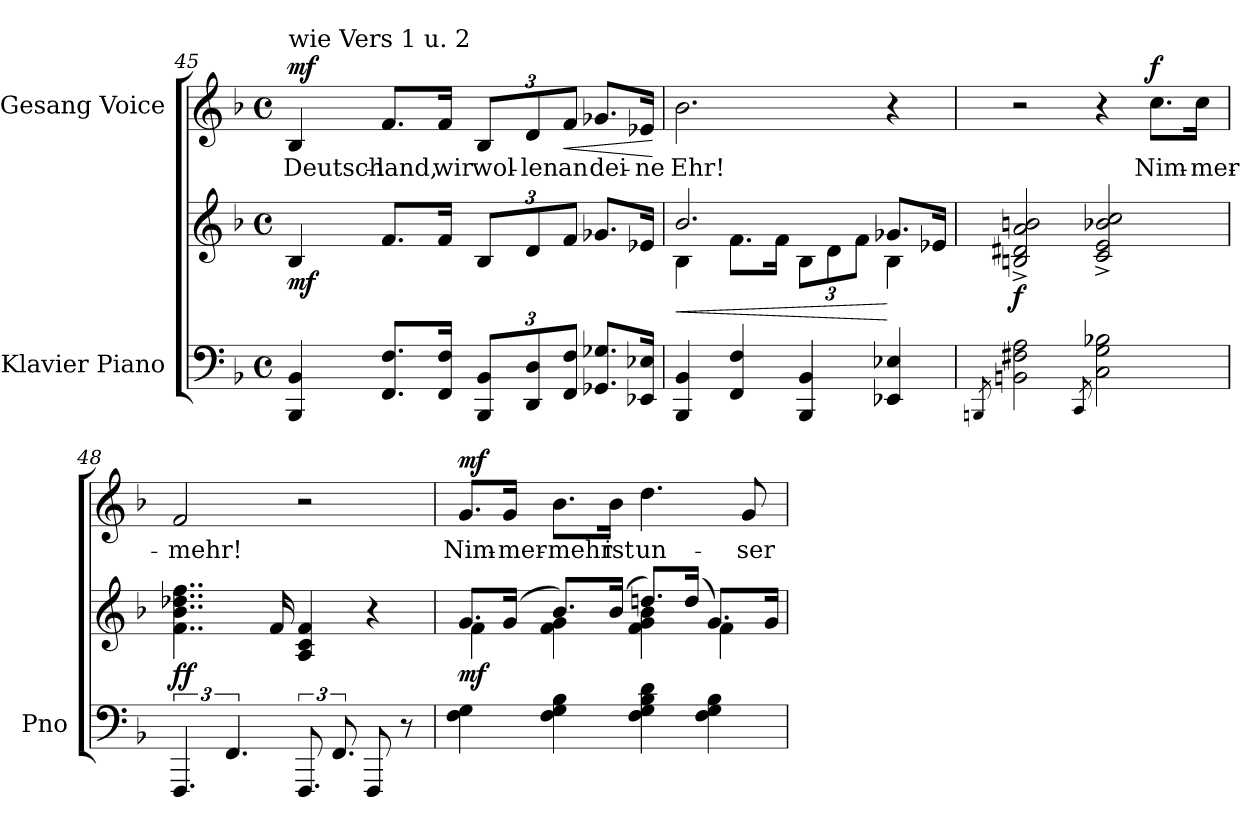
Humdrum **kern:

**kern	**kern	**dynam	**kern	**text	**dynam
*part2	*part2	*part2	*part1	*part1	*part1
*staff3	*staff2	*staff2/3	*staff1	*staff1	*staff1
*I"Klavier Piano	*	*	*I"Gesang Voice	*	*
*I'Pno	*	*	*	*	*
*clefF4	*clefG2	*	*clefG2	*	*
*k[b-]	*k[b-]	*	*k[b-]	*	*
*M4/4	*M4/4	*	*M4/4	*	*
*met(c)	*met(c)	*	*met(c)	*	*
=45	=45	=45	=45	=45	=45
!	!	!	!LO:TX:a:t=wie Vers 1 u. 2	!	!
!	!	!LO:DY:b	!	!	!LO:DY:a
4BBB-/ 4BB-/	4B-/	mf	4B-/	Deutsch-	mf
8.FF/ 8.F/L	8.f/L	.	8.f/L	-land,	.
16FF/ 16F/Jk	16f/Jk	.	16f/Jk	wir	.
12BBB-/ 12BB-/L	12B-/L	.	12B-/L	wol-	.
12DD/ 12D/	12d/	.	12d/	-len	.
!	!	!	!	!	!LO:HP:b
12FF/ 12F/J	12f/J	.	12f/J	an	<
8.GG-X/ 8.G-X/L	8.g-X/L	.	8.g-X/L	dei-	.
16EE-X/ 16E-X/Jk	16e-X/Jk	.	16e-X/Jk	-ne	.
.	.	.	.	.	[
=46	=46	=46	=46	=46	=46
!	!LO:TX:i:t=accel.	!	!	!	!
!	!	!LO:HP:b	!	!	!
*	*^	*	*	*	*
4BBB-/ 4BB-/	2.b-/	4B-\	<	2.b-\	Ehr!	.
4FF/ 4F/	.	8.f\L	.	.	.	.
.	.	16f\Jk	.	.	.	.
4BBB-/ 4BB-/	.	12B-\L	.	.	.	.
.	.	12d\	.	.	.	.
.	.	12f\J	.	.	.	.
4EE-X/ 4E-X/	8.g-X/L	4B-\	[	4r	.	.
.	16e-X/Jk	.	.	.	.	.
*	*v	*v	*	*	*	*
=47	=47	=47	=47	=47	=47
8qBBBn/	.	.	.	.	.
!	!	!LO:DY:b	!	!	!
2BBn\ 2F#X\ 2A\	2Bn/^> 2d#X/^> 2a/^> 2bn/^>	f	2r	.	.
8qCC/	.	.	.	.	.
2C\ 2G\ 2B-X\	2c/^> 2e/^> 2b-X/^> 2cc/^>	.	4r	.	.
!	!	!	!	!	!LO:DY:a
.	.	.	8.cc\L	Nim-	f
.	.	.	16cc\Jk	-mer-	.
=48	=48	=48	=48	=48	=48
!	!	!LO:DY:b	!	!	!
6.FFF/	4..f\ 4..b-\ 4..dd-X\ 4..ff\	ff	2f/	-mehr!	.
6.FF/	.	.	.	.	.
.	16f/	.	.	.	.
12.FFF/	4A/ 4c/ 4f/	.	2r	.	.
12.FF/	.	.	.	.	.
8FFF/	4r	.	.	.	.
8r	.	.	.	.	.
=49	=49	=49	=49	=49	=49
*	*^	*	*	*	*
!	!	!	!LO:DY:b	!	!	!LO:DY:a
4F\ 4G\	8.g/L	4f\	mf	8.g/L	Nim-	mf
.	(16g/Jk	.	.	16g/Jk	-mer-	.
4F\ 4G\ 4B-\	8.b-/L)	4f\ 4g\	.	8.b-\L	-mehr	.
.	(16b-/Jk	.	.	16b-\Jk	ist	.
4F\ 4G\ 4B-\ 4d\	8.ddn/L)	4f\ 4g\ 4b-\	.	4.dd\	un-	.
.	(16dd/Jk	.	.	.	.	.
4F\ 4G\ 4B-\	8.g/L)	4f\	.	.	.	.
.	.	.	.	8g/	-ser	.
.	16g/Jk	.	.	.	.	.
*	*v	*v	*	*	*	*
=	=	=	=	=	=
*-	*-	*-	*-	*-	*-
